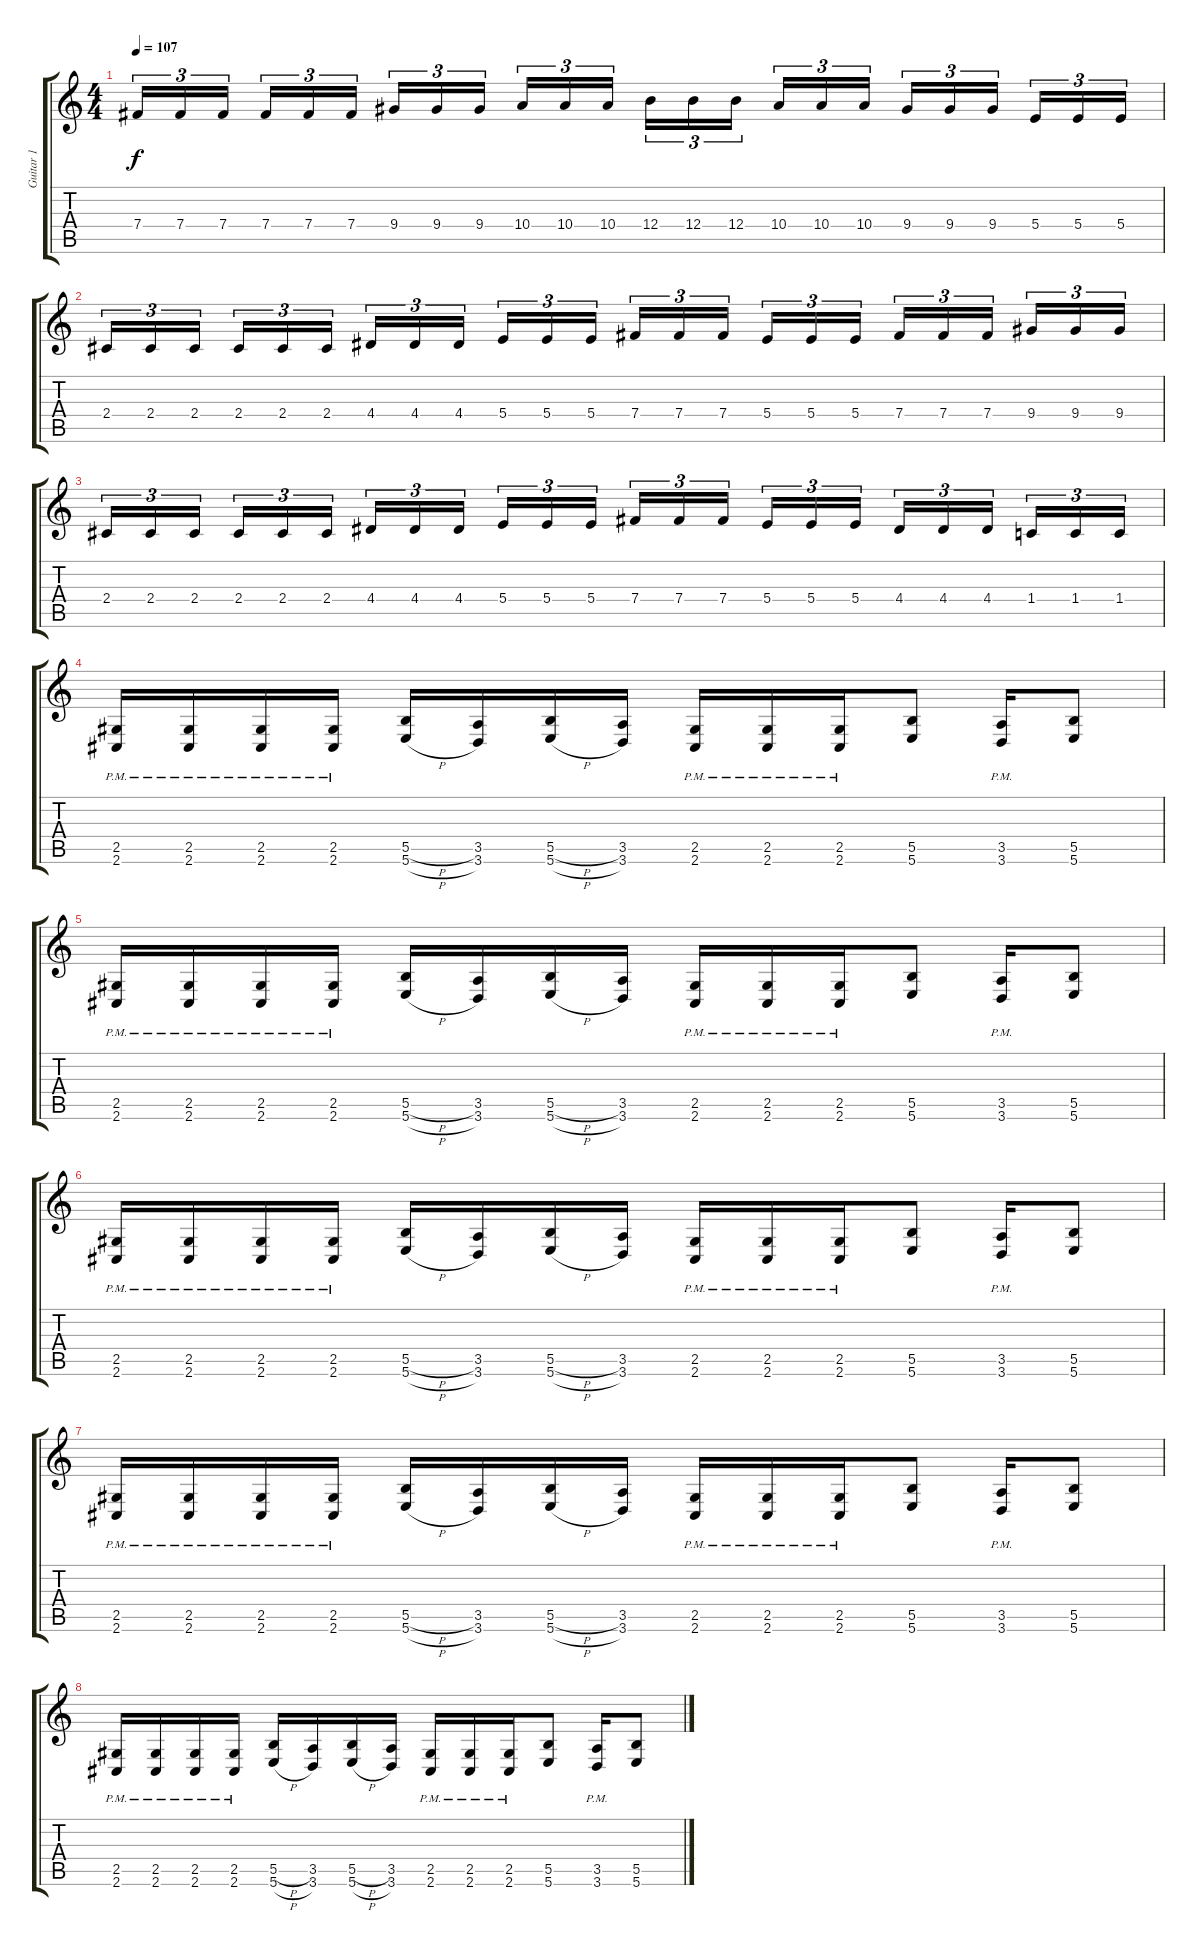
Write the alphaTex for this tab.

\track ("Guitar 1" "Guitar 1") {instrument distortionguitar}
\staff {score tabs}
\tuning (Db4 Ab3 E3 B2 Gb2 B1) {hide}
\ts (4 4)
\tempo 107
\clef g2
\ks c
7.4.16{tu (3 2) dy f} 7.4.16{tu (3 2)} 7.4.16{tu (3 2) beam splitsecondary} 7.4.16{tu (3 2)} 7.4.16{tu (3 2)} 7.4.16{tu (3 2)} 9.4.16{tu (3 2)} 9.4.16{tu (3 2)} 9.4.16{tu (3 2) beam splitsecondary} 10.4.16{tu (3 2)} 10.4.16{tu (3 2)} 10.4.16{tu (3 2)} 12.4.16{tu (3 2)} 12.4.16{tu (3 2)} 12.4.16{tu (3 2) beam splitsecondary} 10.4.16{tu (3 2)} 10.4.16{tu (3 2)} 10.4.16{tu (3 2)} 9.4.16{tu (3 2)} 9.4.16{tu (3 2)} 9.4.16{tu (3 2) beam splitsecondary} 5.4.16{tu (3 2)} 5.4.16{tu (3 2)} 5.4.16{tu (3 2)} |
2.4.16{tu (3 2)} 2.4.16{tu (3 2)} 2.4.16{tu (3 2) beam splitsecondary} 2.4.16{tu (3 2)} 2.4.16{tu (3 2)} 2.4.16{tu (3 2)} 4.4.16{tu (3 2)} 4.4.16{tu (3 2)} 4.4.16{tu (3 2) beam splitsecondary} 5.4.16{tu (3 2)} 5.4.16{tu (3 2)} 5.4.16{tu (3 2)} 7.4.16{tu (3 2)} 7.4.16{tu (3 2)} 7.4.16{tu (3 2) beam splitsecondary} 5.4.16{tu (3 2)} 5.4.16{tu (3 2)} 5.4.16{tu (3 2)} 7.4.16{tu (3 2)} 7.4.16{tu (3 2)} 7.4.16{tu (3 2) beam splitsecondary} 9.4.16{tu (3 2)} 9.4.16{tu (3 2)} 9.4.16{tu (3 2)} |
2.4.16{tu (3 2)} 2.4.16{tu (3 2)} 2.4.16{tu (3 2) beam splitsecondary} 2.4.16{tu (3 2)} 2.4.16{tu (3 2)} 2.4.16{tu (3 2)} 4.4.16{tu (3 2)} 4.4.16{tu (3 2)} 4.4.16{tu (3 2) beam splitsecondary} 5.4.16{tu (3 2)} 5.4.16{tu (3 2)} 5.4.16{tu (3 2)} 7.4.16{tu (3 2)} 7.4.16{tu (3 2)} 7.4.16{tu (3 2) beam splitsecondary} 5.4.16{tu (3 2)} 5.4.16{tu (3 2)} 5.4.16{tu (3 2)} 4.4.16{tu (3 2)} 4.4.16{tu (3 2)} 4.4.16{tu (3 2) beam splitsecondary} 1.4.16{tu (3 2)} 1.4.16{tu (3 2)} 1.4.16{tu (3 2)} |
(2.5{pm} 2.6{pm}).16 (2.5{pm} 2.6{pm}).16 (2.5{pm} 2.6{pm}).16 (2.5{pm} 2.6{pm}).16 (5.5{h} 5.6{h}).16 (3.5 3.6).16 (5.5{h} 5.6{h}).16 (3.5 3.6).16 (2.5{pm} 2.6{pm}).16 (2.5{pm} 2.6{pm}).16 (2.5{pm} 2.6{pm}).16 (5.5 5.6).8 (3.5{pm} 3.6{pm}).16 (5.5 5.6).8 |
(2.5{pm} 2.6{pm}).16 (2.5{pm} 2.6{pm}).16 (2.5{pm} 2.6{pm}).16 (2.5{pm} 2.6{pm}).16 (5.5{h} 5.6{h}).16 (3.5 3.6).16 (5.5{h} 5.6{h}).16 (3.5 3.6).16 (2.5{pm} 2.6{pm}).16 (2.5{pm} 2.6{pm}).16 (2.5{pm} 2.6{pm}).16 (5.5 5.6).8 (3.5{pm} 3.6{pm}).16 (5.5 5.6).8 |
(2.5{pm} 2.6{pm}).16 (2.5{pm} 2.6{pm}).16 (2.5{pm} 2.6{pm}).16 (2.5{pm} 2.6{pm}).16 (5.5{h} 5.6{h}).16 (3.5 3.6).16 (5.5{h} 5.6{h}).16 (3.5 3.6).16 (2.5{pm} 2.6{pm}).16 (2.5{pm} 2.6{pm}).16 (2.5{pm} 2.6{pm}).16 (5.5 5.6).8 (3.5{pm} 3.6{pm}).16 (5.5 5.6).8 |
(2.5{pm} 2.6{pm}).16 (2.5{pm} 2.6{pm}).16 (2.5{pm} 2.6{pm}).16 (2.5{pm} 2.6{pm}).16 (5.5{h} 5.6{h}).16 (3.5 3.6).16 (5.5{h} 5.6{h}).16 (3.5 3.6).16 (2.5{pm} 2.6{pm}).16 (2.5{pm} 2.6{pm}).16 (2.5{pm} 2.6{pm}).16 (5.5 5.6).8 (3.5{pm} 3.6{pm}).16 (5.5 5.6).8 |
(2.5{pm} 2.6{pm}).16 (2.5{pm} 2.6{pm}).16 (2.5{pm} 2.6{pm}).16 (2.5{pm} 2.6{pm}).16 (5.5{h} 5.6{h}).16 (3.5 3.6).16 (5.5{h} 5.6{h}).16 (3.5 3.6).16 (2.5{pm} 2.6{pm}).16 (2.5{pm} 2.6{pm}).16 (2.5{pm} 2.6{pm}).16 (5.5 5.6).8 (3.5{pm} 3.6{pm}).16 (5.5 5.6).8
